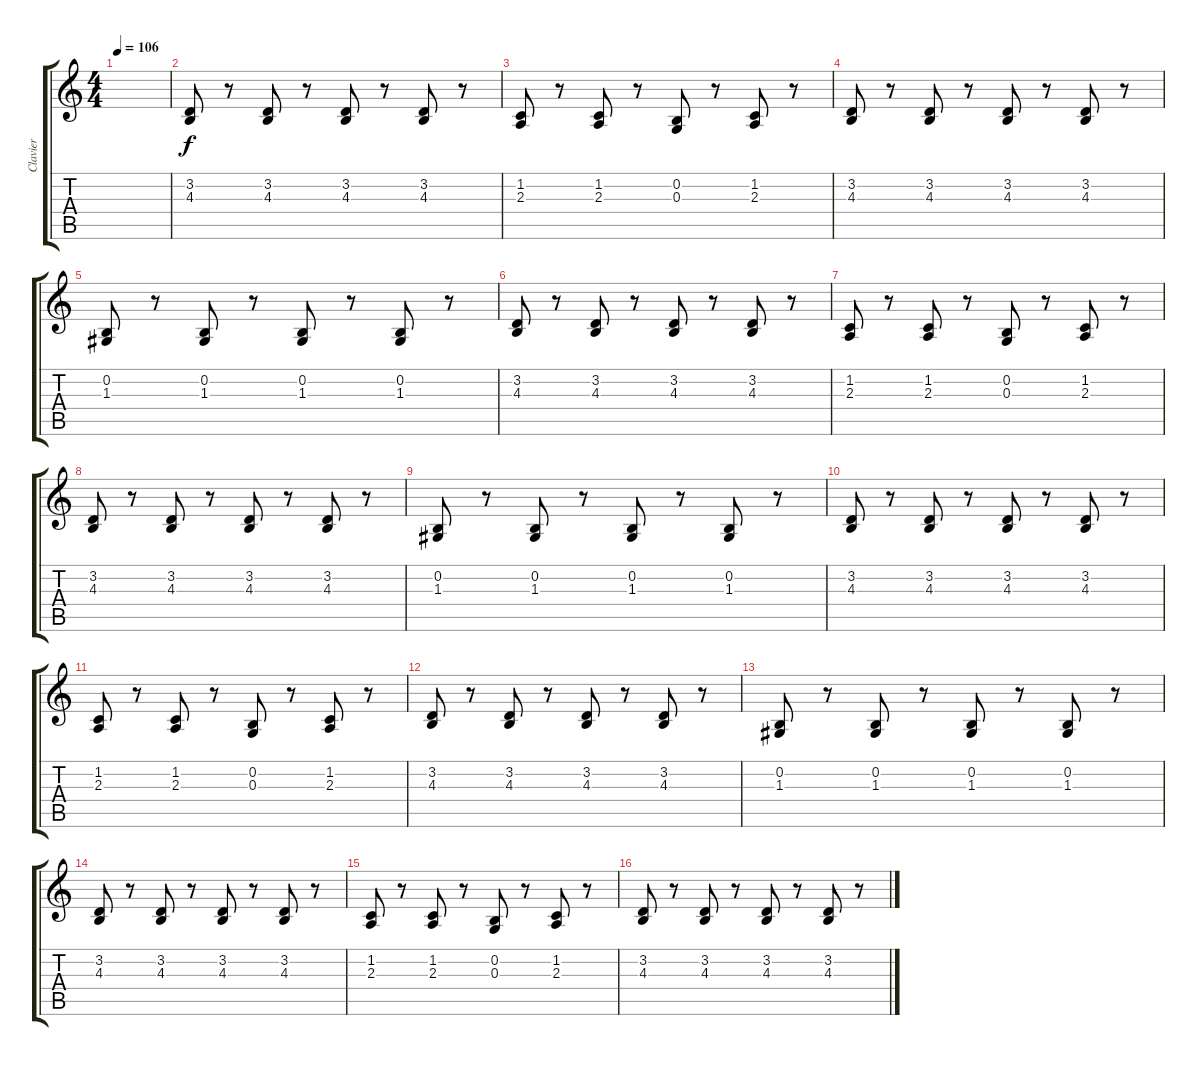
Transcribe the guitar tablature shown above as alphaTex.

\track ("Clavier" "Clavier") {instrument electricpiano1}
\staff {score tabs}
\tuning (E4 B3 G3 D3 A2 E2) {hide}
\ts (4 4)
\tempo 106
\clef g2
\ks c
|
(3.2 4.3).8 r.8 (3.2 4.3).8 r.8 (3.2 4.3).8 r.8 (3.2 4.3).8 r.8 |
(1.2 2.3).8 r.8 (1.2 2.3).8 r.8 (0.2 0.3).8 r.8 (1.2 2.3).8 r.8 |
(3.2 4.3).8 r.8 (3.2 4.3).8 r.8 (3.2 4.3).8 r.8 (3.2 4.3).8 r.8 |
(0.2 1.3).8 r.8 (0.2 1.3).8 r.8 (0.2 1.3).8 r.8 (0.2 1.3).8 r.8 |
(3.2 4.3).8 r.8 (3.2 4.3).8 r.8 (3.2 4.3).8 r.8 (3.2 4.3).8 r.8 |
(1.2 2.3).8 r.8 (1.2 2.3).8 r.8 (0.2 0.3).8 r.8 (1.2 2.3).8 r.8 |
(3.2 4.3).8 r.8 (3.2 4.3).8 r.8 (3.2 4.3).8 r.8 (3.2 4.3).8 r.8 |
(0.2 1.3).8 r.8 (0.2 1.3).8 r.8 (0.2 1.3).8 r.8 (0.2 1.3).8 r.8 |
(3.2 4.3).8 r.8 (3.2 4.3).8 r.8 (3.2 4.3).8 r.8 (3.2 4.3).8 r.8 |
(1.2 2.3).8 r.8 (1.2 2.3).8 r.8 (0.2 0.3).8 r.8 (1.2 2.3).8 r.8 |
(3.2 4.3).8 r.8 (3.2 4.3).8 r.8 (3.2 4.3).8 r.8 (3.2 4.3).8 r.8 |
(0.2 1.3).8 r.8 (0.2 1.3).8 r.8 (0.2 1.3).8 r.8 (0.2 1.3).8 r.8 |
(3.2 4.3).8 r.8 (3.2 4.3).8 r.8 (3.2 4.3).8 r.8 (3.2 4.3).8 r.8 |
(1.2 2.3).8 r.8 (1.2 2.3).8 r.8 (0.2 0.3).8 r.8 (1.2 2.3).8 r.8 |
(3.2 4.3).8 r.8 (3.2 4.3).8 r.8 (3.2 4.3).8 r.8 (3.2 4.3).8 r.8
